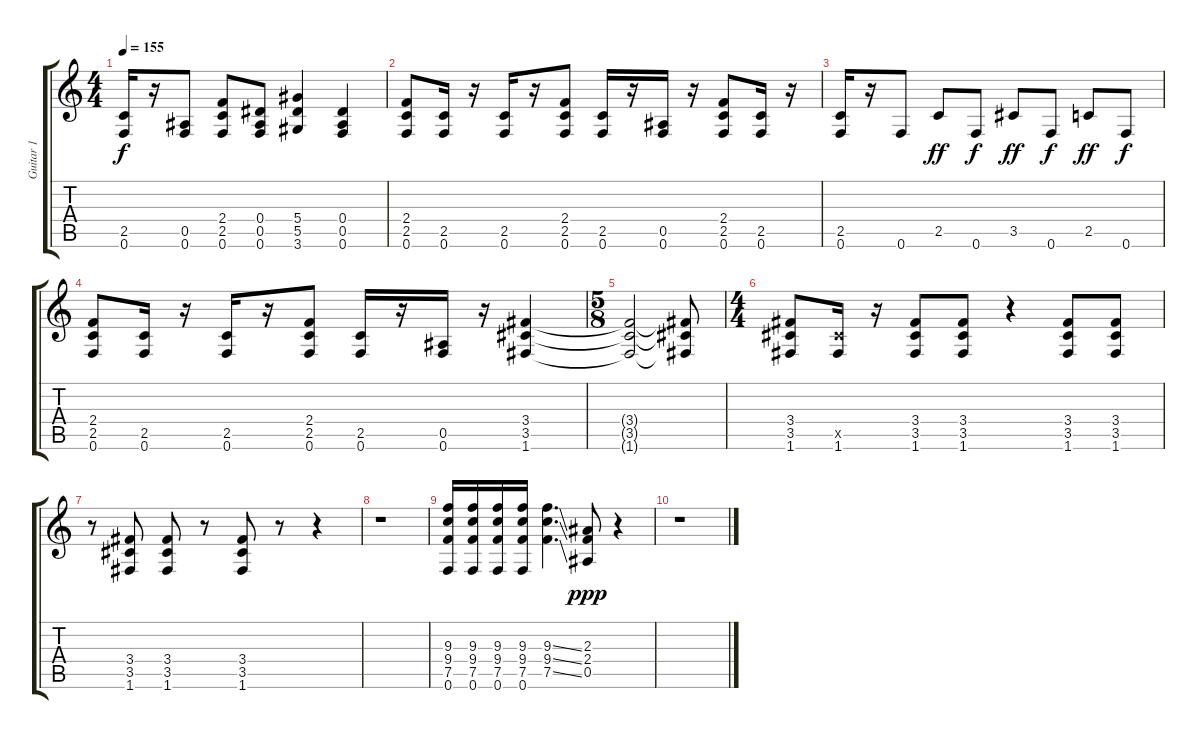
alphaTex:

\track ("Guitar 1" "Guitar 1") {instrument overdrivenguitar}
\staff {score tabs}
\tuning (F4 C4 Ab3 Eb3 Bb2 F2) {hide}
\ts (4 4)
\tempo 155
\clef g2
\ks c
(2.5 0.6).16{dy f} r.16 (0.5 0.6).8 (2.4 2.5 0.6).8 (0.4 0.5 0.6).8 (5.4 5.5 3.6).4 (0.4 0.5 0.6).4 |
(2.4 2.5 0.6).8 (2.5 0.6).16 r.16 (2.5 0.6).16 r.16 (2.4 2.5 0.6).8 (2.5 0.6).16 r.16 (0.5 0.6).16 r.16 (2.4 2.5 0.6).8 (2.5 0.6).16 r.16 |
(2.5 0.6).16 r.16 0.6.8 2.5.8{dy ff} 0.6.8{dy f} 3.5.8{dy ff} 0.6.8{dy f} 2.5.8{dy ff} 0.6.8{dy f} |
(2.4 2.5 0.6).8 (2.5 0.6).16 r.16 (2.5 0.6).16 r.16 (2.4 2.5 0.6).8 (2.5 0.6).16 r.16 (0.5 0.6).16 r.16 (3.4 3.5 1.6).4 |
\ts (5 8)
(3.4{t} 3.5{t} 1.6{t}).2 (3.4{t} 3.5{t} 1.6{t}).8 |
\ts (4 4)
(3.4 3.5 1.6).8 (3.5{x} 1.6).16 r.16 (3.4 3.5 1.6).8 (3.4 3.5 1.6).8 r.4 (3.4 3.5 1.6).8 (3.4 3.5 1.6).8 |
r.8 (3.4 3.5 1.6).8 (3.4 3.5 1.6).8 r.8 (3.4 3.5 1.6).8 r.8 r.4 |
r.1 |
(9.3 9.4 7.5 0.6).16 (9.3 9.4 7.5 0.6).16 (9.3 9.4 7.5 0.6).16 (9.3 9.4 7.5 0.6).16 (9.3{ss} 9.4{ss} 7.5{ss}).4{d} (2.3 2.4 0.5).8{dy ppp} r.4 |
r.1
